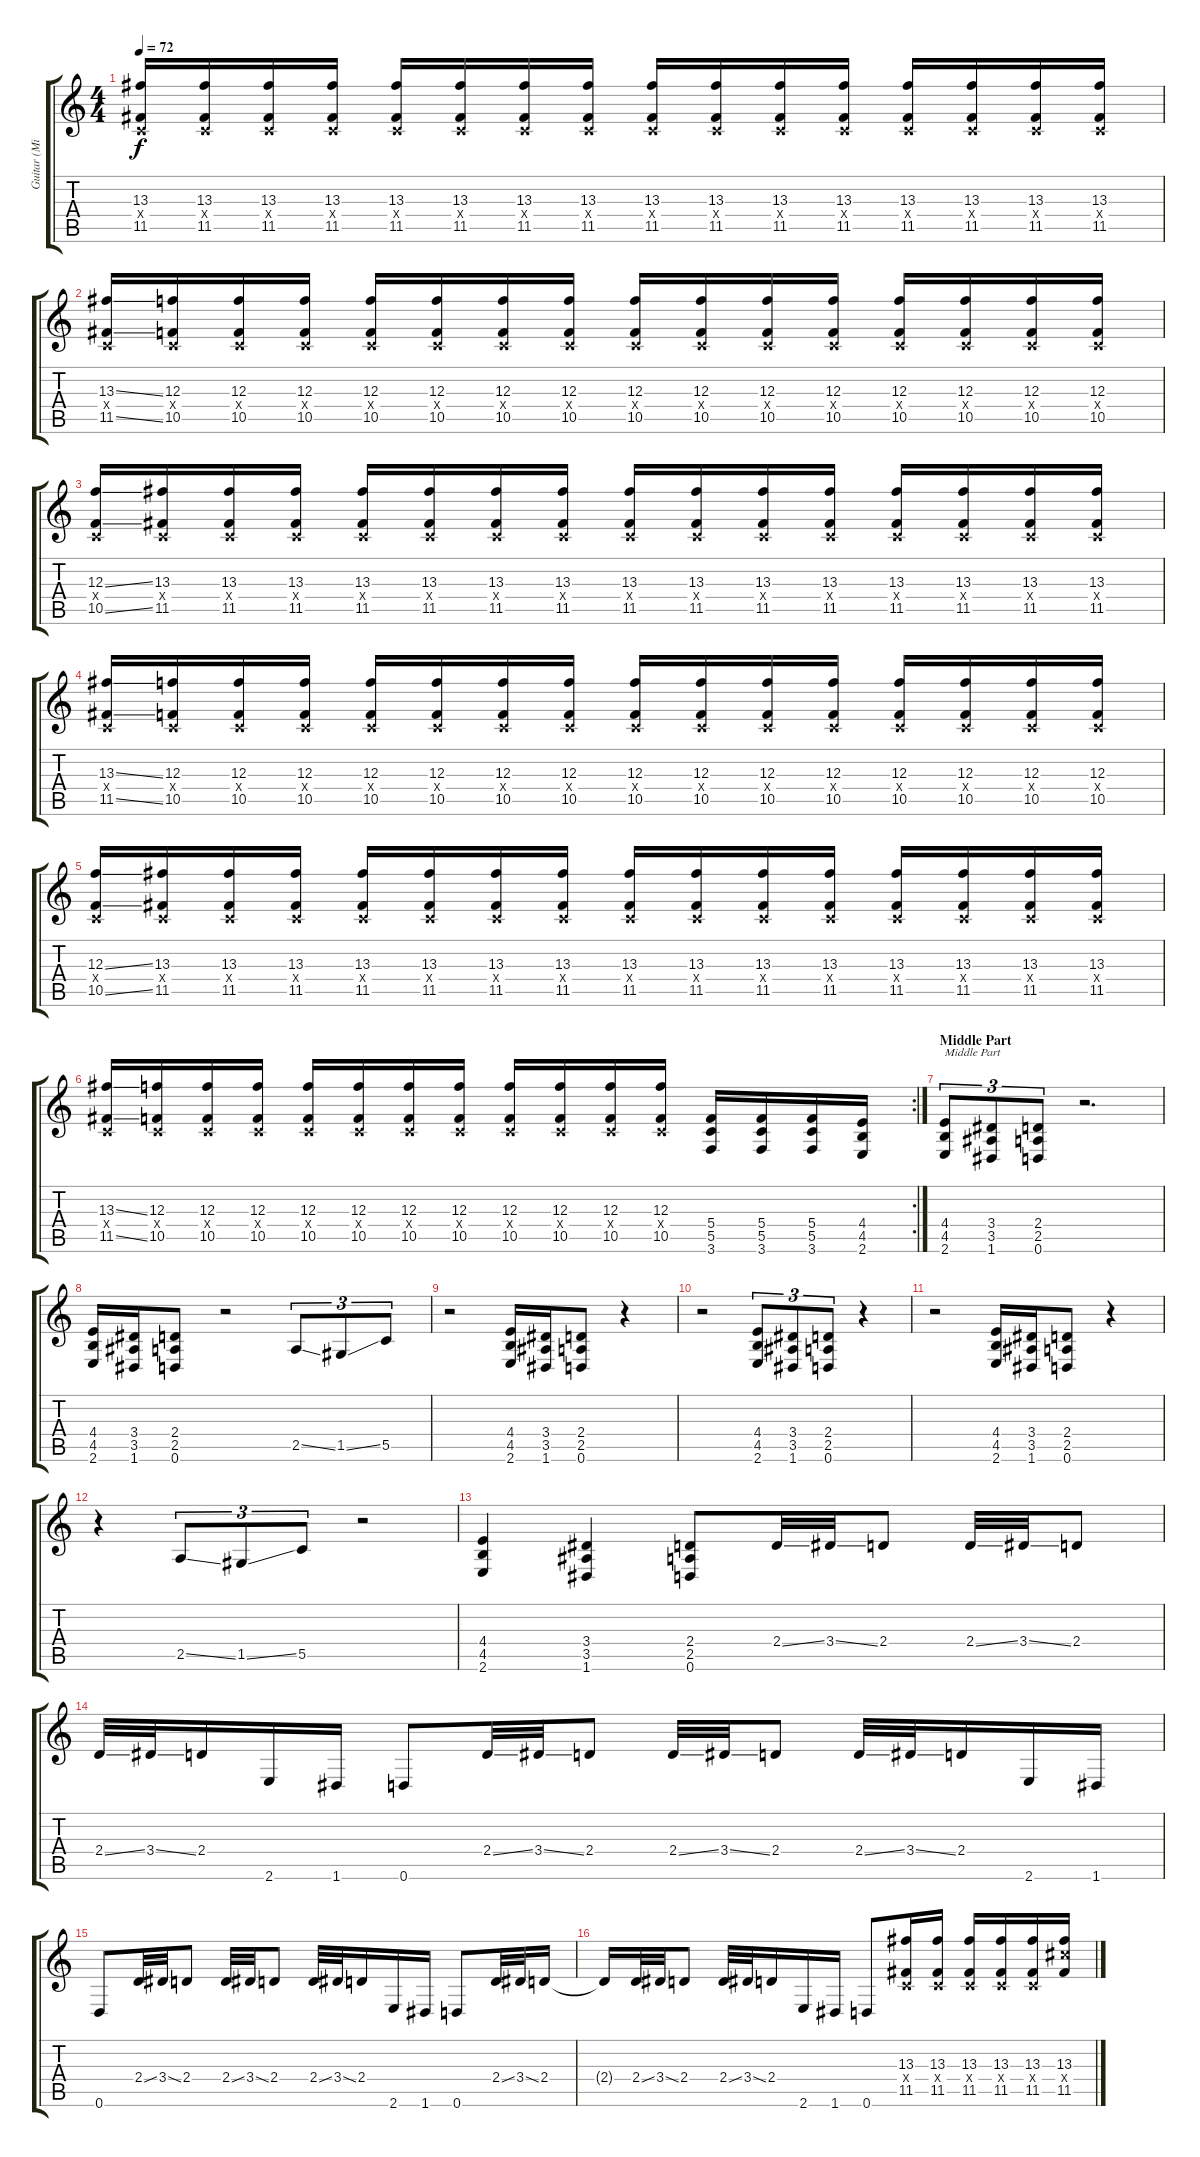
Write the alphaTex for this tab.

\track ("Guitar (Mike DeWolf)" "Guitar (Mi") {instrument distortionguitar}
\staff {score tabs}
\tuning (D4 A3 F3 C3 G2 D2) {hide}
\ts (4 4)
\tempo 72
\clef g2
\ks c
(13.3 0.4{x} 11.5).16{dy f} (13.3 0.4{x} 11.5).16 (13.3 0.4{x} 11.5).16 (13.3 0.4{x} 11.5).16 (13.3 0.4{x} 11.5).16 (13.3 0.4{x} 11.5).16 (13.3 0.4{x} 11.5).16 (13.3 0.4{x} 11.5).16 (13.3 0.4{x} 11.5).16 (13.3 0.4{x} 11.5).16 (13.3 0.4{x} 11.5).16 (13.3 0.4{x} 11.5).16 (13.3 0.4{x} 11.5).16 (13.3 0.4{x} 11.5).16 (13.3 0.4{x} 11.5).16 (13.3 0.4{x} 11.5).16 |
(13.3{ss} 0.4{x} 11.5{ss}).16 (12.3 0.4{x} 10.5).16 (12.3 0.4{x} 10.5).16 (12.3 0.4{x} 10.5).16 (12.3 0.4{x} 10.5).16 (12.3 0.4{x} 10.5).16 (12.3 0.4{x} 10.5).16 (12.3 0.4{x} 10.5).16 (12.3 0.4{x} 10.5).16 (12.3 0.4{x} 10.5).16 (12.3 0.4{x} 10.5).16 (12.3 0.4{x} 10.5).16 (12.3 0.4{x} 10.5).16 (12.3 0.4{x} 10.5).16 (12.3 0.4{x} 10.5).16 (12.3 0.4{x} 10.5).16 |
(12.3{ss} 0.4{x} 10.5{ss}).16 (13.3 0.4{x} 11.5).16 (13.3 0.4{x} 11.5).16 (13.3 0.4{x} 11.5).16 (13.3 0.4{x} 11.5).16 (13.3 0.4{x} 11.5).16 (13.3 0.4{x} 11.5).16 (13.3 0.4{x} 11.5).16 (13.3 0.4{x} 11.5).16 (13.3 0.4{x} 11.5).16 (13.3 0.4{x} 11.5).16 (13.3 0.4{x} 11.5).16 (13.3 0.4{x} 11.5).16 (13.3 0.4{x} 11.5).16 (13.3 0.4{x} 11.5).16 (13.3 0.4{x} 11.5).16 |
(13.3{ss} 0.4{x} 11.5{ss}).16 (12.3 0.4{x} 10.5).16 (12.3 0.4{x} 10.5).16 (12.3 0.4{x} 10.5).16 (12.3 0.4{x} 10.5).16 (12.3 0.4{x} 10.5).16 (12.3 0.4{x} 10.5).16 (12.3 0.4{x} 10.5).16 (12.3 0.4{x} 10.5).16 (12.3 0.4{x} 10.5).16 (12.3 0.4{x} 10.5).16 (12.3 0.4{x} 10.5).16 (12.3 0.4{x} 10.5).16 (12.3 0.4{x} 10.5).16 (12.3 0.4{x} 10.5).16 (12.3 0.4{x} 10.5).16 |
(12.3{ss} 0.4{x} 10.5{ss}).16 (13.3 0.4{x} 11.5).16 (13.3 0.4{x} 11.5).16 (13.3 0.4{x} 11.5).16 (13.3 0.4{x} 11.5).16 (13.3 0.4{x} 11.5).16 (13.3 0.4{x} 11.5).16 (13.3 0.4{x} 11.5).16 (13.3 0.4{x} 11.5).16 (13.3 0.4{x} 11.5).16 (13.3 0.4{x} 11.5).16 (13.3 0.4{x} 11.5).16 (13.3 0.4{x} 11.5).16 (13.3 0.4{x} 11.5).16 (13.3 0.4{x} 11.5).16 (13.3 0.4{x} 11.5).16 |
\rc 2
(13.3{ss} 0.4{x} 11.5{ss}).16 (12.3 0.4{x} 10.5).16 (12.3 0.4{x} 10.5).16 (12.3 0.4{x} 10.5).16 (12.3 0.4{x} 10.5).16 (12.3 0.4{x} 10.5).16 (12.3 0.4{x} 10.5).16 (12.3 0.4{x} 10.5).16 (12.3 0.4{x} 10.5).16 (12.3 0.4{x} 10.5).16 (12.3 0.4{x} 10.5).16 (12.3 0.4{x} 10.5).16 (5.4 5.5 3.6).16 (5.4 5.5 3.6).16 (5.4 5.5 3.6).16 (4.4 4.5 2.6).16 |
\section ("" "Middle Part")
(4.4 4.5 2.6).8{tu (3 2) txt "Middle Part"} (3.4 3.5 1.6).8{tu (3 2)} (2.4 2.5 0.6).8{tu (3 2)} r.2{d} |
(4.4 4.5 2.6).16 (3.4 3.5 1.6).16 (2.4 2.5 0.6).8 r.2 2.5{ss}.8{tu (3 2)} 1.5{ss}.8{tu (3 2)} 5.5.8{tu (3 2)} |
r.2 (4.4 4.5 2.6).16 (3.4 3.5 1.6).16 (2.4 2.5 0.6).8 r.4 |
r.2 (4.4 4.5 2.6).8{tu (3 2)} (3.4 3.5 1.6).8{tu (3 2)} (2.4 2.5 0.6).8{tu (3 2)} r.4 |
r.2 (4.4 4.5 2.6).16 (3.4 3.5 1.6).16 (2.4 2.5 0.6).8 r.4 |
r.4 2.5{ss}.8{tu (3 2)} 1.5{ss}.8{tu (3 2)} 5.5.8{tu (3 2)} r.2 |
(4.4 4.5 2.6).4 (3.4 3.5 1.6).4 (2.4 2.5 0.6).8 2.4{ss}.32 3.4{ss}.32 2.4.8 2.4{ss}.32 3.4{ss}.32 2.4.8 |
2.4{ss}.32 3.4{ss}.32 2.4.16 2.6.16 1.6.16 0.6.8 2.4{ss}.32 3.4{ss}.32 2.4.8 2.4{ss}.32 3.4{ss}.32 2.4.8 2.4{ss}.32 3.4{ss}.32 2.4.16 2.6.16 1.6.16 |
0.6.8 2.4{ss}.32 3.4{ss}.32 2.4.8 2.4{ss}.32 3.4{ss}.32 2.4.8 2.4{ss}.32 3.4{ss}.32 2.4.16 2.6.16 1.6.16 0.6.8 2.4{ss}.32 3.4{ss}.32 2.4.16 |
2.4{t}.16 2.4{ss}.32 3.4{ss}.32 2.4.8 2.4{ss}.32 3.4{ss}.32 2.4.16 2.6.16 1.6.16 0.6.8 (13.3 0.4{x} 11.5).16 (13.3 0.4{x} 11.5).16 (13.3 0.4{x} 11.5).16 (13.3 0.4{x} 11.5).16 (13.3 0.4{x} 11.5).16 (13.3 13.4{x} 11.5).16
